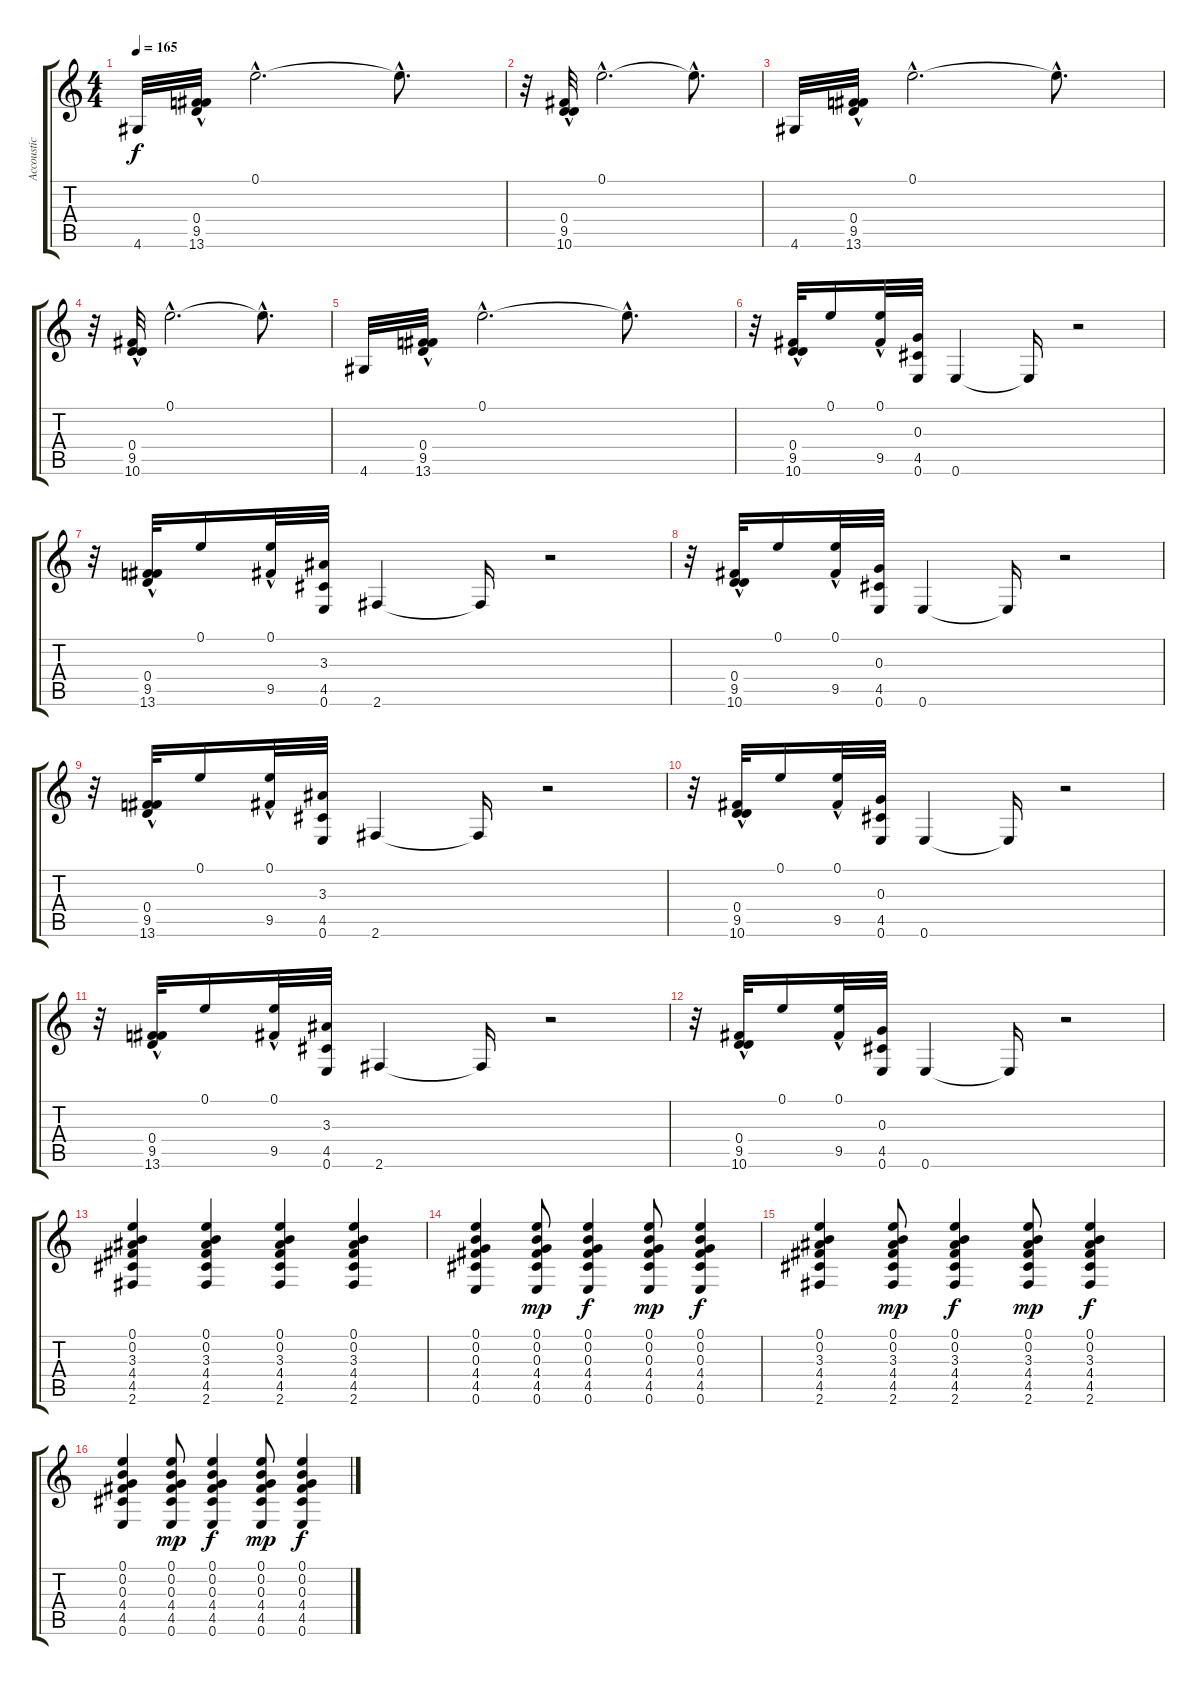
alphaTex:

\track ("Accoustic Guitar" "Accoustic ") {instrument acousticguitarsteel}
\staff {score tabs}
\tuning (E4 B3 G3 D3 A2 E2) {hide}
\ts (4 4)
\tempo 165
\clef g2
\ks c
4.6.32{dy f} (0.4{hac} 9.5{hac} 13.6{hac}).32 0.1{hac}.2{d} 0.1{hac t}.8{d} |
r.32 (0.4{hac} 9.5{hac} 10.6{hac}).32 0.1{hac}.2{d} 0.1{hac t}.8{d} |
4.6.32 (0.4{hac} 9.5{hac} 13.6{hac}).32 0.1{hac}.2{d} 0.1{hac t}.8{d} |
r.32 (0.4{hac} 9.5{hac} 10.6{hac}).32 0.1{hac}.2{d} 0.1{hac t}.8{d} |
4.6.32 (0.4{hac} 9.5{hac} 13.6{hac}).32 0.1{hac}.2{d} 0.1{hac t}.8{d} |
r.32 (0.4{hac} 9.5{hac} 10.6{hac}).32 0.1.16 (0.1{hac} 9.5{hac}).32 (0.3 4.5 0.6).32 0.6.4 0.6{t}.16 r.2 |
r.32 (0.4{hac} 9.5{hac} 13.6{hac}).32 0.1.16 (0.1{hac} 9.5{hac}).32 (3.3 4.5 0.6).32 2.6.4 2.6{t}.16 r.2 |
r.32 (0.4{hac} 9.5{hac} 10.6{hac}).32 0.1.16 (0.1{hac} 9.5{hac}).32 (0.3 4.5 0.6).32 0.6.4 0.6{t}.16 r.2 |
r.32 (0.4{hac} 9.5{hac} 13.6{hac}).32 0.1.16 (0.1{hac} 9.5{hac}).32 (3.3 4.5 0.6).32 2.6.4 2.6{t}.16 r.2 |
r.32 (0.4{hac} 9.5{hac} 10.6{hac}).32 0.1.16 (0.1{hac} 9.5{hac}).32 (0.3 4.5 0.6).32 0.6.4 0.6{t}.16 r.2 |
r.32 (0.4{hac} 9.5{hac} 13.6{hac}).32 0.1.16 (0.1{hac} 9.5{hac}).32 (3.3 4.5 0.6).32 2.6.4 2.6{t}.16 r.2 |
r.32 (0.4{hac} 9.5{hac} 10.6{hac}).32 0.1.16 (0.1{hac} 9.5{hac}).32 (0.3 4.5 0.6).32 0.6.4 0.6{t}.16 r.2 |
(0.1 0.2 3.3 4.4 4.5 2.6).4 (0.1 0.2 3.3 4.4 4.5 2.6).4 (0.1 0.2 3.3 4.4 4.5 2.6).4 (0.1 0.2 3.3 4.4 4.5 2.6).4 |
(0.1 0.2 0.3 4.4 4.5 0.6).4 (0.1 0.2 0.3 4.4 4.5 0.6).8{dy mp} (0.1 0.2 0.3 4.4 4.5 0.6).4{dy f} (0.1 0.2 0.3 4.4 4.5 0.6).8{dy mp} (0.1 0.2 0.3 4.4 4.5 0.6).4{dy f} |
(0.1 0.2 3.3 4.4 4.5 2.6).4 (0.1 0.2 3.3 4.4 4.5 2.6).8{dy mp} (0.1 0.2 3.3 4.4 4.5 2.6).4{dy f} (0.1 0.2 3.3 4.4 4.5 2.6).8{dy mp} (0.1 0.2 3.3 4.4 4.5 2.6).4{dy f} |
(0.1 0.2 0.3 4.4 4.5 0.6).4 (0.1 0.2 0.3 4.4 4.5 0.6).8{dy mp} (0.1 0.2 0.3 4.4 4.5 0.6).4{dy f} (0.1 0.2 0.3 4.4 4.5 0.6).8{dy mp} (0.1 0.2 0.3 4.4 4.5 0.6).4{dy f}
